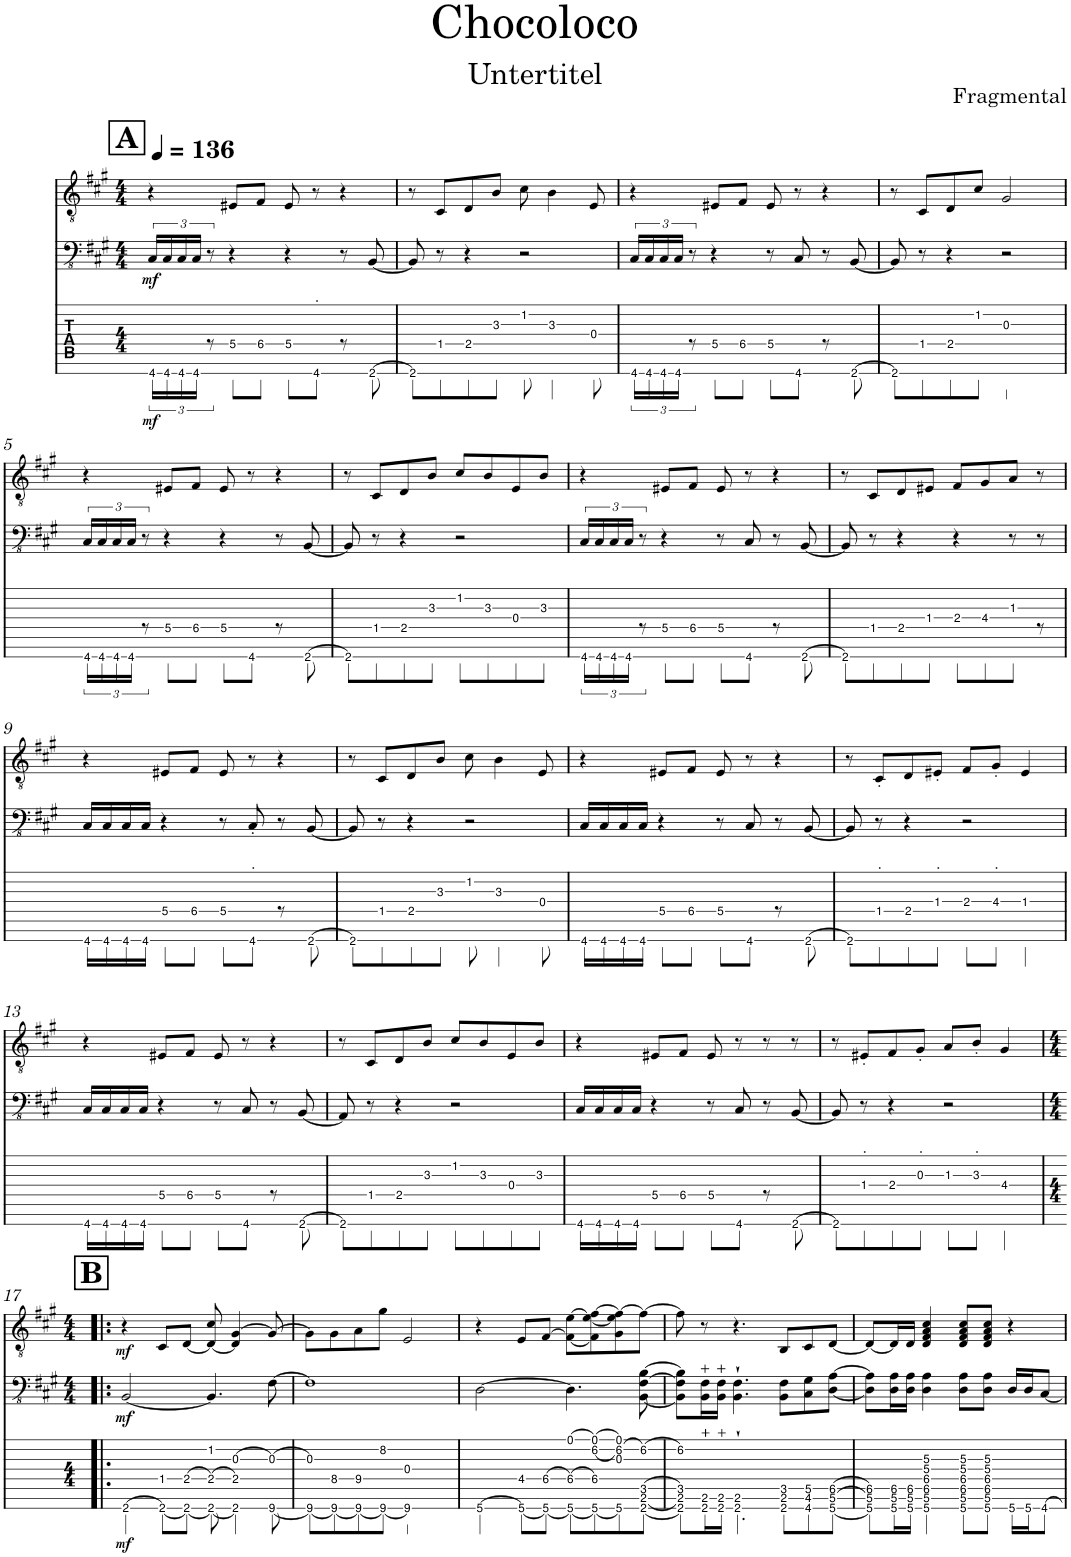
**kern	**kern	**kern	**dynam
*part1	*part1	*part1	*part1
*staff3	*staff2	*staff1	*staff1/2/3
*I"Elektrische Gitarre	*	*	*
*I'El. Git.	*	*	*
*stria8	*stria5	*stria5	*
*	*clefFv4	*clefGv2	*
*k[f#c#g#]	*k[f#c#g#]	*k[f#c#g#]	*
*M4/4	*M4/4	*M4/4	*
*MM136	*MM136	*MM136	*
!!LO:REH:place=s1:a:B:cj:fs=14:t=A
=1	=1	=1	=1
!	!	!	!LO:DY:b=3
!	!	!	!LO:DY:n=1:b=2
24CC#\LL	24CC#/LL	4r	mf mf
24CC#\	24CC#/	.	.
24CC#\	24CC#/	.	.
24CC#\JJ	24CC#/JJ	.	.
12r	12r	.	.
8F\L	4r	8E#X/L	.
8F#\J	.	8F#/J	.
8F\L	4r	8E#/	.
8CC#'\J	.	8r	.
8r	8r	4r	.
[8BBB\	[8BBB/	.	.
=2	=2	=2	=2
8AAA\L]	8BBB/]	8r	.
8C#\	8r	8C#/L	.
8D\	4r	8D/	.
8B\J	.	8B/J	.
8c#\	2r	8c#\	.
4B\	.	4B\	.
8E\	.	8E/	.
=3	=3	=3	=3
24CC#\LL	24CC#/LL	4r	.
24CC#\	24CC#/	.	.
24CC#\	24CC#/	.	.
24CC#\JJ	24CC#/JJ	.	.
12r	12r	.	.
8F\L	4r	8E#X/L	.
8F#\J	.	8F#/J	.
8F\L	8r	8E#/	.
8CC#\J	8CC#/	8r	.
8r	8r	4r	.
[8BBB\	[8BBB/	.	.
=4	=4	=4	=4
8AAA\L]	8BBB/]	8r	.
8C#\	8r	8C#/L	.
8D\	4r	8D/	.
8c#\J	.	8c#/J	.
2A-\	2r	2G#/	.
!!LO:LB:g=z
=5	=5	=5	=5
*k[f#c#g#]	*k[f#c#g#]	*k[f#c#g#]	*
24CC#\LL	24CC#/LL	4r	.
24CC#\	24CC#/	.	.
24CC#\	24CC#/	.	.
24CC#\JJ	24CC#/JJ	.	.
12r	12r	.	.
8F\L	4r	8E#X/L	.
8F#\J	.	8F#/J	.
8F\L	4r	8E#/	.
8CC#\J	.	8r	.
8r	8r	4r	.
[8BBB\	[8BBB/	.	.
=6	=6	=6	=6
8AAA\L]	8BBB/]	8r	.
8C#\	8r	8C#/L	.
8D\	4r	8D/	.
8B\J	.	8B/J	.
8c#\L	2r	8c#/L	.
8B\	.	8B/	.
8E\	.	8E/	.
8B\J	.	8B/J	.
=7	=7	=7	=7
24CC#\LL	24CC#/LL	4r	.
24CC#\	24CC#/	.	.
24CC#\	24CC#/	.	.
24CC#\JJ	24CC#/JJ	.	.
12r	12r	.	.
8F\L	4r	8E#X/L	.
8F#\J	.	8F#/J	.
8F\L	8r	8E#/	.
8CC#\J	8CC#/	8r	.
8r	8r	4r	.
[8BBB\	[8BBB/	.	.
=8	=8	=8	=8
8AAA\L]	8BBB/]	8r	.
8C#\	8r	8C#/L	.
8D\	4r	8D/	.
8F\J	.	8E#X/J	.
8F#\L	4r	8F#/L	.
8G#\	.	8G#/	.
8A\J	8r	8A/J	.
8r	8r	8r	.
!!LO:LB:g=z
=9	=9	=9	=9
16CC#\LL	16CC#/LL	4r	.
16CC#\	16CC#/	.	.
16CC#\	16CC#/	.	.
16CC#\JJ	16CC#/JJ	.	.
8F\L	4r	8E#X/L	.
8F#\J	.	8F#/J	.
8F\L	8r	8E#/	.
8CC#'\J	8CC#'/	8r	.
8r	8r	4r	.
[8BBB\	[8BBB/	.	.
=10	=10	=10	=10
8BBB\L]	8BBB/]	8r	.
8C#\	8r	8C#/L	.
8D\	4r	8D/	.
8B\J	.	8B/J	.
8c#\	2r	8c#\	.
4B\	.	4B\	.
8E\	.	8E/	.
=11	=11	=11	=11
16CC#\LL	16CC#/LL	4r	.
16CC#\	16CC#/	.	.
16CC#\	16CC#/	.	.
16CC#\JJ	16CC#/JJ	.	.
8F\L	4r	8E#X/L	.
8F#\J	.	8F#/J	.
8F\L	8r	8E#/	.
8CC#\J	8CC#/	8r	.
8r	8r	4r	.
[8BBB\	[8BBB/	.	.
=12	=12	=12	=12
8BBB\L]	8BBB/]	8r	.
8D-'\	8r	8C#'/L	.
8D\	4r	8D/	.
8F'\J	.	8E#X'/J	.
8G-\L	2r	8F#/L	.
8A-'\J	.	8G#'/J	.
4F\	.	4E#/	.
!!LO:LB:g=z
=13	=13	=13	=13
16CC#\LL	16CC#/LL	4r	.
16CC#\	16CC#/	.	.
16CC#\	16CC#/	.	.
16CC#\JJ	16CC#/JJ	.	.
8F\L	4r	8E#X/L	.
8F#\J	.	8F#/J	.
8F\L	8r	8E#/	.
8CC#\J	8CC#/	8r	.
8r	8r	4r	.
[8BBB\	[8BBB/	.	.
=14	=14	=14	=14
8AAA\L]	8AAA/]	8r	.
8C#\	8r	8C#/L	.
8D\	4r	8D/	.
8B\J	.	8B/J	.
8c#\L	2r	8c#/L	.
8B\	.	8B/	.
8E\	.	8E/	.
8B\J	.	8B/J	.
=15	=15	=15	=15
16CC#\LL	16CC#/LL	4r	.
16CC#\	16CC#/	.	.
16CC#\	16CC#/	.	.
16CC#\JJ	16CC#/JJ	.	.
8F\L	4r	8E#X/L	.
8F#\J	.	8F#/J	.
8F\L	8r	8E#/	.
8CC#\J	8CC#/	8r	.
8r	8r	8r	.
[8BBB\	[8BBB/	8r	.
=16	=16	=16	=16
8BBB\L]	8BBB/]	8r	.
8F'\	8r	8E#X'/L	.
8G-\	4r	8F#/	.
8G#'\J	.	8G#'/J	.
8A\L	2r	8A/L	.
8B'\J	.	8B'/J	.
4G#\	.	4G#/	.
!!LO:LB:g=z
!!LO:REH:place=s1:a:B:cj:fs=14:t=B
=17!|:	=17!|:	=17!|:	=17!|:
*k[f#c#g#]	*k[f#c#g#]	*k[f#c#g#]	*
*M4/4	*M4/4	*M4/4	*
!	!	!	!LO:DY:b=3
!	!	!	!LO:DY:n=1:b=2
!	!	!	!LO:DY:n=2:b
[4BBB\	[2BBB/	4r	mf mf mf
8BBB\_ 8D-\L	.	8C#/L	.
8BBB\_ [8D\J	.	[8D/J	.
8BBB\_ 8D\_ 8c#\	4.BBB/]	8D/_ 8c#/	.
4BBB\] 4D\] [4G#\	.	4D/] [4G#/	.
[8FF#\ 8G#\_	[8FF#\	8G#/_	.
=18	=18	=18	=18
8FF#\_ 8G#\]L	1FF#]	8G#\L]	.
8FF#\_ 8G#\	.	8G#\	.
8FF#\_ 8A\	.	8A\	.
8FF#\_ 8g#\J	.	8g#\J	.
2FF#\] 2E\	.	2E/	.
=19	=19	=19	=19
[4DD\	[2DD\	4r	.
8DD\_ 8E\L	.	8E/L	.
8DD\_ [8F#\J	.	[8F#/J	.
8DD\_ 8F#\_ [8e\L	4.DD\]	8F#\_ [8e\L	.
8DD\_ 8F#\] [8g-\ 8e\_	.	8F#\] 8e\_ [8f#\	.
8DD\] 8A-\ 8g-\_ 8e\]	.	8G#\ 8e\] 8f#\_	.
[8BBB\ [8FF#\ [8BB\ 8g-\_J	[8BBB\ [8FF#\ [8BB\	8f#\J_	.
=20	=20	=20	=20
8BBB\] 8FF#\] 8BB\] 8g-\]L	8BBB\] 8FF#\] 8BB\]L	8f#\]	.
16BBB\ 16FF#\L	16BBB\ 16FF#\L	8r	.
16BBB\ 16FF#\JJ	16BBB\ 16FF#\JJ	.	.
4.BBB\` 4.FF#\`	4.BBB\` 4.FF#\`	4.r	.
8BBB\ 8FF#\ 8BB\L	8BBB\ 8FF#\L	8BB/L	.
8CC#\ 8GG#\ 8C#\	8CC#\ 8GG#\	8C#/	.
[8DD\ [8AA\ [8D\J	[8DD\ [8AA\J	[8D/J	.
=21	=21	=21	=21
8DD\] 8AA\] 8D\]L	8DD\] 8AA\]L	8D/L_	.
16DD\ 16AA\ 16D\L	16DD\ 16AA\L	16D/L]	.
16DD\ 16AA\ 16D\JJ	16DD\ 16AA\JJ	16D/JJ	.
4DD\ 4AA\ 4D\ 4F#\ 4A\ 4c#\	4DD\ 4AA\	4D/ 4F#/ 4A/ 4c#/	.
8DD\ 8AA\ 8D\ 8F#\ 8A\ 8c#\L	8DD\ 8AA\L	8D/ 8F#/ 8A/ 8c#/L	.
8DD\ 8AA\ 8D\ 8F#\ 8A\ 8c#\J	8DD\ 8AA\J	8D/ 8F#/ 8A/ 8c#/J	.
16DD\LL	16DD/LL	4r	.
16DD\J	16DD/J	.	.
[8CC#\J	[8CC#/J	.	.
=	=	=	=
*-	*-	*-	*-
